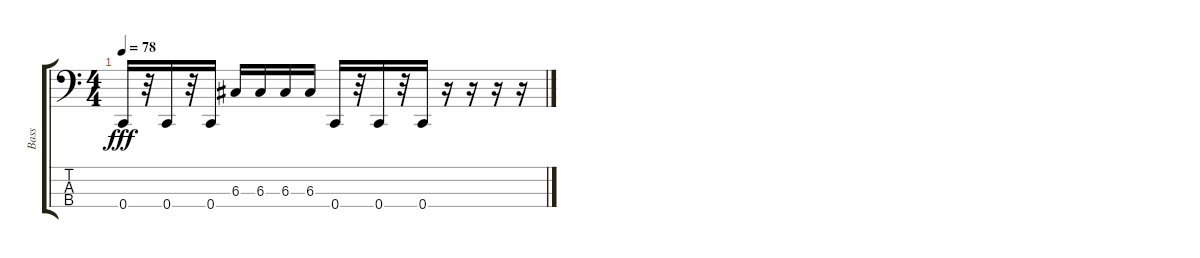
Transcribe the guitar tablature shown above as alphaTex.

\track ("Bass" "Bass") {instrument electricbasspick}
\staff {score tabs}
\tuning (F2 C2 G1 C1) {hide}
\ts (4 4)
\tempo 78
\clef f4
\ks c
0.4.16{dy fff} r.32 0.4.16 r.32 0.4.16 6.3.16 6.3.16 6.3.16 6.3.16 0.4.16 r.32 0.4.16 r.32 0.4.16 r.16 r.16 r.16 r.16
